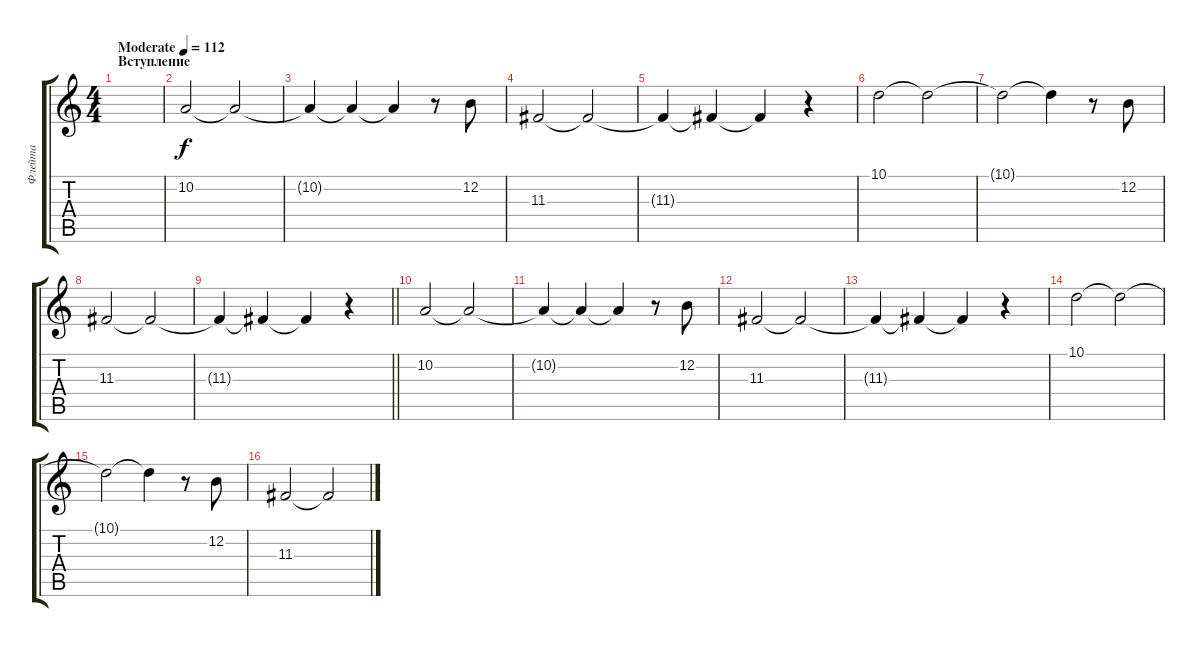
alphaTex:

\track ("Флейта" "Флейта") {instrument flute}
\staff {score tabs}
\tuning (E4 B3 G3 D3 A2 E2) {hide}
\ts (4 4)
\section ("" "Вступление")
\tempo (112 "Moderate")
\clef g2
\ks c
|
10.2.2 10.2{t}.2 |
10.2{t}.4 10.2{t}.4 10.2{t}.4 r.8 12.2.8 |
11.3.2 11.3{t}.2 |
11.3{t}.4 11.3{t}.4 11.3{t}.4 r.4 |
10.1.2 10.1{t}.2 |
10.1{t}.2 10.1{t}.4 r.8 12.2.8 |
11.3.2 11.3{t}.2 |
\barLineRight lightlight
11.3{t}.4 11.3{t}.4 11.3{t}.4 r.4 |
\section ("" "")
10.2.2 10.2{t}.2 |
10.2{t}.4 10.2{t}.4 10.2{t}.4 r.8 12.2.8 |
11.3.2 11.3{t}.2 |
11.3{t}.4 11.3{t}.4 11.3{t}.4 r.4 |
10.1.2 10.1{t}.2 |
10.1{t}.2 10.1{t}.4 r.8 12.2.8 |
11.3.2 11.3{t}.2
